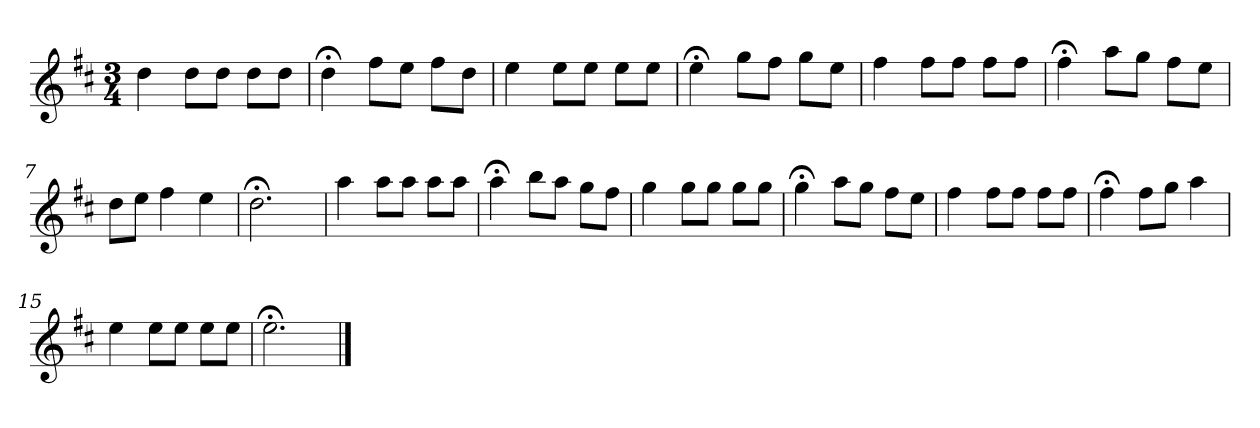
**kern
*part1
*staff1
*k[f#c#]
*D:
*M3/4
*MM120
=1
4dd
8ddL
8ddJ
8ddL
8ddJ
=2
4dd;<
8ff#L
8eeJ
8ff#L
8ddJ
=3
4ee
8eeL
8eeJ
8eeL
8eeJ
=4
4ee;<
8ggL
8ff#J
8ggL
8eeJ
=5
4ff#
8ff#L
8ff#J
8ff#L
8ff#J
=6
4ff#;<
8aaL
8ggJ
8ff#L
8eeJ
=7
8ddL
8eeJ
4ff#
4ee
=8
2.dd;<
=9
4aa
8aaL
8aaJ
8aaL
8aaJ
=10
4aa;<
8bbL
8aaJ
8ggL
8ff#J
=11
4gg
8ggL
8ggJ
8ggL
8ggJ
=12
4gg;<
8aaL
8ggJ
8ff#L
8eeJ
=13
4ff#
8ff#L
8ff#J
8ff#L
8ff#J
=14
4ff#;<
8ff#L
8ggJ
4aa
=15
4ee
8eeL
8eeJ
8eeL
8eeJ
=16
2.ee;<
==
*-
